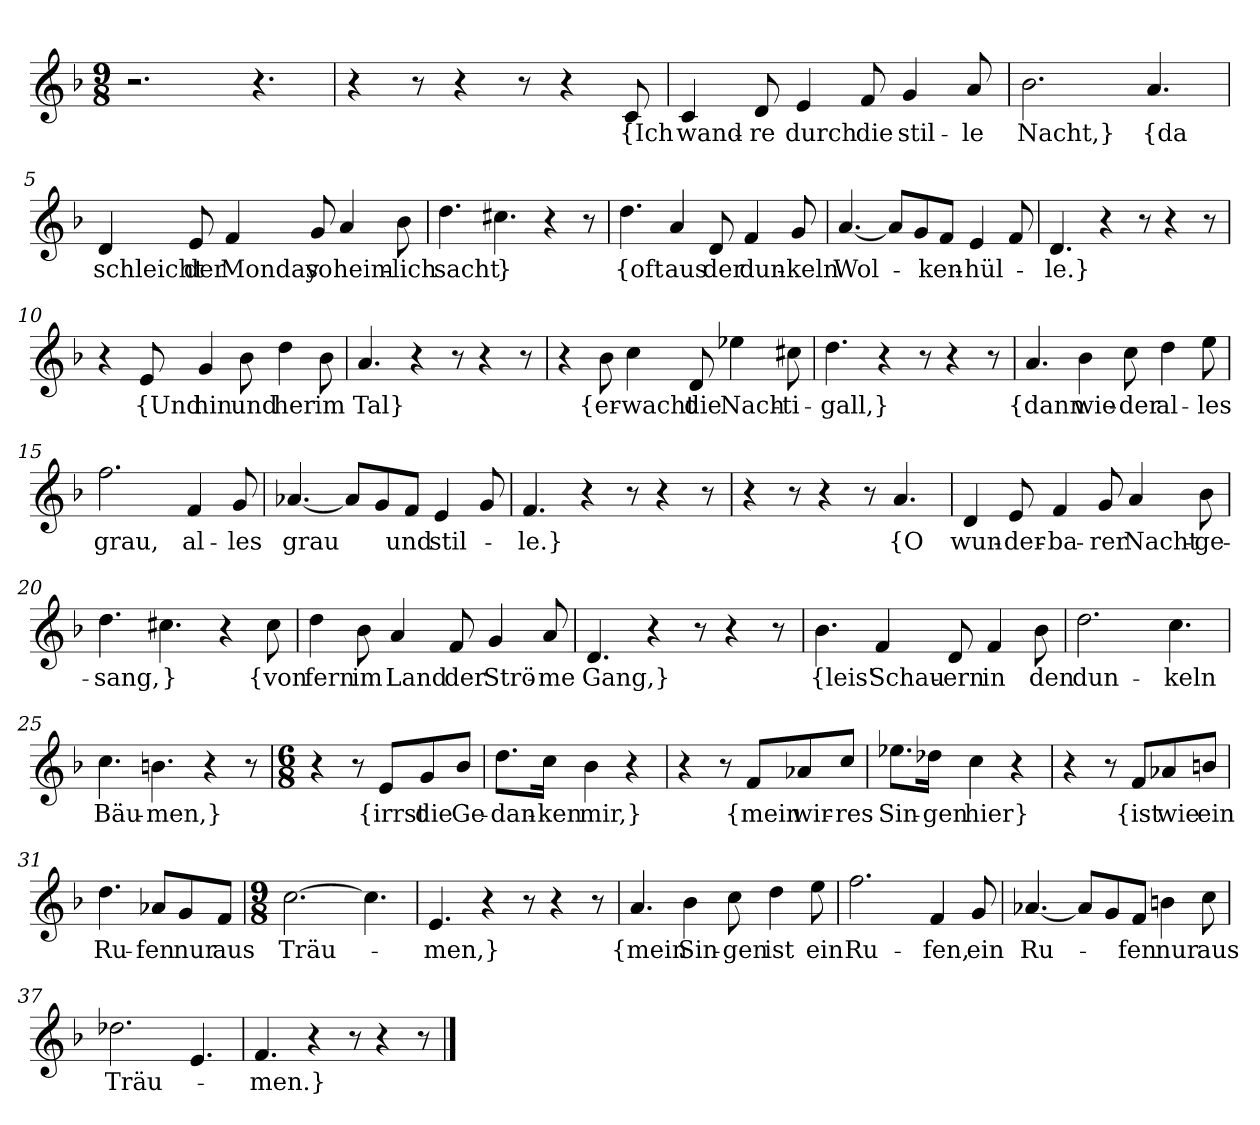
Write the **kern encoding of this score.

**kern	**text
*part1	*part1
*staff1	*staff1
*clefG2	*
*k[b-]	*
*M9/8	*
=1	=1
2.r	.
4.r	.
=2	=2
4r	.
8r	.
4r	.
8r	.
4r	.
8c	{Ich
=3	=3
4c	wand-
8d	-re
4e	durch
8f	die
4g	stil-
8a	-le
=4	=4
2.b-	Nacht,}
4.a	{da
=5	=5
4d	schleicht
8e	der
4f	Monday
8g	so
4a	heim-
8b-	-lich
=6	=6
4.dd	sacht
4.cc#X	}
4r	.
8r	.
=7	=7
4.dd	{oft
4a	aus
8d	der
4f	dun-
8g	-keln
=8	=8
[4.a	Wol-
8a/L]	.
8g/	.
8f/J	-ken-
4e	-hül-
8f	.
=9	=9
4.d	-le.}
4r	.
8r	.
4r	.
8r	.
=10	=10
4r	.
8e	{Und
4g	hin
8b-	und
4dd	her
8b-	im
=11	=11
4.a	Tal}
4r	.
8r	.
4r	.
8r	.
=12	=12
4r	.
8b-	{er-
4cc	-wacht
8d	die
4ee-X	Nach-
8cc#X	-ti-
=13	=13
4.dd	gall,}
4r	.
8r	.
4r	.
8r	.
=14	=14
4.a	{dann
4b-	wie-
8cc	-der
4dd	al-
8ee	-les
=15	=15
2.ff	grau,
4f	al-
8g	-les
=16	=16
[4.a-X	grau
8a-/L]	.
8g/	.
8f/J	und
4e	stil-
8g	.
=17	=17
4.f	-le.}
4r	.
8r	.
4r	.
8r	.
=18	=18
4r	.
8r	.
4r	.
8r	.
4.a	{O
=19	=19
4d	wun-
8e	-der-
4f	-ba-
8g	-rer
4a	Nacht-
8b-	-ge-
=20	=20
4.dd	-sang,
4.cc#X	}
4r	.
8cc#	{von
=21	=21
4dd	fern
8b-	im
4a	Land
8f	der
4g	Strö-
8a	-me
=22	=22
4.d	Gang,}
4r	.
8r	.
4r	.
8r	.
=23	=23
4.b-	{leis'
4f	Schau-
8d	-ern
4f	in
8b-	den
=24	=24
2.dd	dun-
4.cc	-keln
=25	=25
4.cc	Bäu-
4.bn	-men,}
4r	.
8r	.
=26	=26
*M6/8	*
4r	.
8r	.
8e/L	{irrst
8g/	die
8b-/J	Ge-
=27	=27
8.dd\L	-dan-
16cc\Jk	-ken
4b-	mir,}
4r	.
=28	=28
4r	.
8r	.
8f/L	{mein
8a-X/	wir-
8cc/J	-res
=29	=29
8.ee-X\L	Sin-
16dd-X\Jk	-gen
4cc	hier}
4r	.
=30	=30
4r	.
8r	.
8f/L	{ist
8a-X/	wie
8bn/J	ein
=31	=31
4.dd	Ru-
8a-X/L	-fen
8g/	nur
8f/J	aus
=32	=32
*M9/8	*
[2.cc	Träu-
4.cc]	.
=33	=33
4.e	-men,}
4r	.
8r	.
4r	.
8r	.
=34	=34
4.a	{mein
4b-	Sin-
8cc	-gen
4dd	ist
8ee	ein
=35	=35
2.ff	Ru-
4f	-fen,
8g	ein
=36	=36
[4.a-X	Ru-
8a-/L]	.
8g/	.
8f/J	-fen
4bn	nur
8cc	aus
=37	=37
2.dd-X	Träu-
4.e	.
=38	=38
4.f	-men.}
4r	.
8r	.
4r	.
8r	.
==	==
*-	*-
